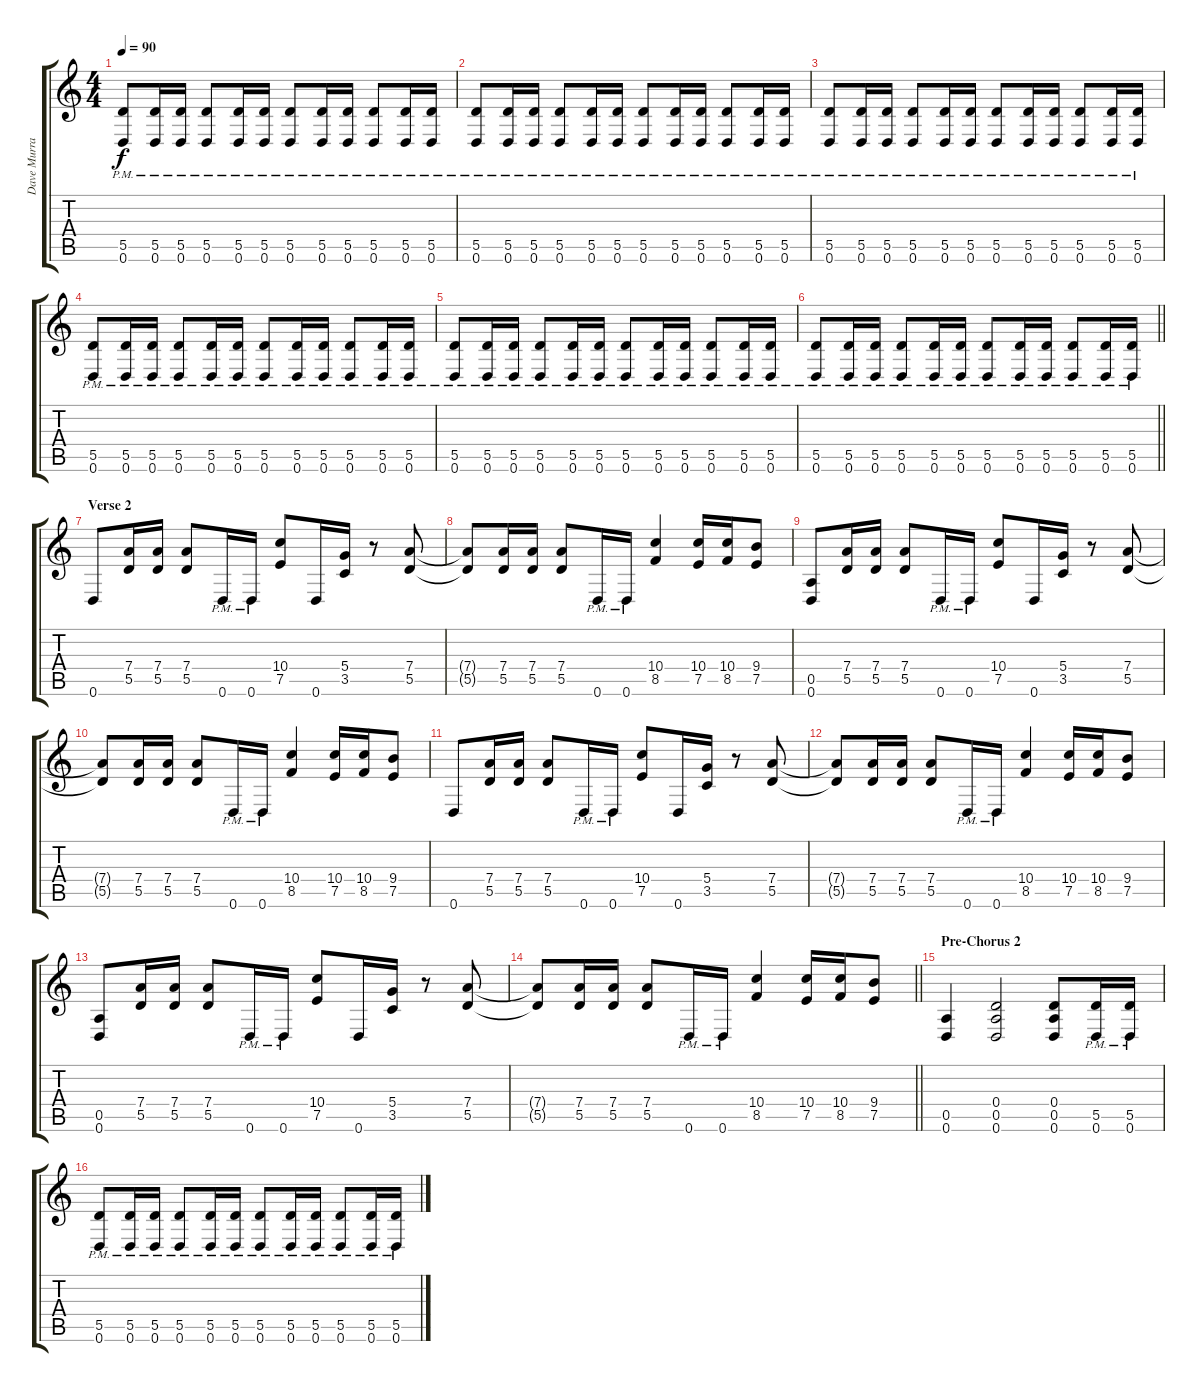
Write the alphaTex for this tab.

\track ("Dave Murray" "Dave Murra") {instrument overdrivenguitar}
\staff {score tabs}
\tuning (E4 B3 G3 D3 A2 D2) {hide}
\ts (4 4)
\tempo 90
\clef g2
\ks c
(5.5{pm} 0.6{pm}).8{dy f} (5.5{pm} 0.6{pm}).16 (5.5{pm} 0.6{pm}).16 (5.5{pm} 0.6{pm}).8 (5.5{pm} 0.6{pm}).16 (5.5{pm} 0.6{pm}).16 (5.5{pm} 0.6{pm}).8 (5.5{pm} 0.6{pm}).16 (5.5{pm} 0.6{pm}).16 (5.5{pm} 0.6{pm}).8 (5.5{pm} 0.6{pm}).16 (5.5{pm} 0.6{pm}).16 |
(5.5{pm} 0.6{pm}).8 (5.5{pm} 0.6{pm}).16 (5.5{pm} 0.6{pm}).16 (5.5{pm} 0.6{pm}).8 (5.5{pm} 0.6{pm}).16 (5.5{pm} 0.6{pm}).16 (5.5{pm} 0.6{pm}).8 (5.5{pm} 0.6{pm}).16 (5.5{pm} 0.6{pm}).16 (5.5{pm} 0.6{pm}).8 (5.5{pm} 0.6{pm}).16 (5.5{pm} 0.6{pm}).16 |
(5.5{pm} 0.6{pm}).8 (5.5{pm} 0.6{pm}).16 (5.5{pm} 0.6{pm}).16 (5.5{pm} 0.6{pm}).8 (5.5{pm} 0.6{pm}).16 (5.5{pm} 0.6{pm}).16 (5.5{pm} 0.6{pm}).8 (5.5{pm} 0.6{pm}).16 (5.5{pm} 0.6{pm}).16 (5.5{pm} 0.6{pm}).8 (5.5{pm} 0.6{pm}).16 (5.5{pm} 0.6{pm}).16 |
(5.5{pm} 0.6{pm}).8 (5.5{pm} 0.6{pm}).16 (5.5{pm} 0.6{pm}).16 (5.5{pm} 0.6{pm}).8 (5.5{pm} 0.6{pm}).16 (5.5{pm} 0.6{pm}).16 (5.5{pm} 0.6{pm}).8 (5.5{pm} 0.6{pm}).16 (5.5{pm} 0.6{pm}).16 (5.5{pm} 0.6{pm}).8 (5.5{pm} 0.6{pm}).16 (5.5{pm} 0.6{pm}).16 |
(5.5{pm} 0.6{pm}).8 (5.5{pm} 0.6{pm}).16 (5.5{pm} 0.6{pm}).16 (5.5{pm} 0.6{pm}).8 (5.5{pm} 0.6{pm}).16 (5.5{pm} 0.6{pm}).16 (5.5{pm} 0.6{pm}).8 (5.5{pm} 0.6{pm}).16 (5.5{pm} 0.6{pm}).16 (5.5{pm} 0.6{pm}).8 (5.5{pm} 0.6{pm}).16 (5.5{pm} 0.6{pm}).16 |
\barLineRight lightlight
(5.5{pm} 0.6{pm}).8 (5.5{pm} 0.6{pm}).16 (5.5{pm} 0.6{pm}).16 (5.5{pm} 0.6{pm}).8 (5.5{pm} 0.6{pm}).16 (5.5{pm} 0.6{pm}).16 (5.5{pm} 0.6{pm}).8 (5.5{pm} 0.6{pm}).16 (5.5{pm} 0.6{pm}).16 (5.5{pm} 0.6{pm}).8 (5.5{pm} 0.6{pm}).16 (5.5{pm} 0.6{pm}).16 |
\section ("" "Verse 2")
0.6.8 (7.4 5.5).16 (7.4 5.5).16 (7.4 5.5).8 0.6{pm}.16 0.6{pm}.16 (10.4 7.5).8 0.6.16 (5.4 3.5).16 r.8 (7.4 5.5).8 |
(7.4{t} 5.5{t}).8 (7.4 5.5).16 (7.4 5.5).16 (7.4 5.5).8 0.6{pm}.16 0.6{pm}.16 (10.4 8.5).4 (10.4 7.5).16 (10.4 8.5).16 (9.4 7.5).8 |
(0.5 0.6).8 (7.4 5.5).16 (7.4 5.5).16 (7.4 5.5).8 0.6{pm}.16 0.6{pm}.16 (10.4 7.5).8 0.6.16 (5.4 3.5).16 r.8 (7.4 5.5).8 |
(7.4{t} 5.5{t}).8 (7.4 5.5).16 (7.4 5.5).16 (7.4 5.5).8 0.6{pm}.16 0.6{pm}.16 (10.4 8.5).4 (10.4 7.5).16 (10.4 8.5).16 (9.4 7.5).8 |
0.6.8 (7.4 5.5).16 (7.4 5.5).16 (7.4 5.5).8 0.6{pm}.16 0.6{pm}.16 (10.4 7.5).8 0.6.16 (5.4 3.5).16 r.8 (7.4 5.5).8 |
(7.4{t} 5.5{t}).8 (7.4 5.5).16 (7.4 5.5).16 (7.4 5.5).8 0.6{pm}.16 0.6{pm}.16 (10.4 8.5).4 (10.4 7.5).16 (10.4 8.5).16 (9.4 7.5).8 |
(0.5 0.6).8 (7.4 5.5).16 (7.4 5.5).16 (7.4 5.5).8 0.6{pm}.16 0.6{pm}.16 (10.4 7.5).8 0.6.16 (5.4 3.5).16 r.8 (7.4 5.5).8 |
\barLineRight lightlight
(7.4{t} 5.5{t}).8 (7.4 5.5).16 (7.4 5.5).16 (7.4 5.5).8 0.6{pm}.16 0.6{pm}.16 (10.4 8.5).4 (10.4 7.5).16 (10.4 8.5).16 (9.4 7.5).8 |
\section ("" "Pre-Chorus 2")
(0.5 0.6).4 (0.4 0.5 0.6).2 (0.4 0.5 0.6).8 (5.5{pm} 0.6{pm}).16 (5.5{pm} 0.6{pm}).16 |
(5.5{pm} 0.6{pm}).8 (5.5{pm} 0.6{pm}).16 (5.5{pm} 0.6{pm}).16 (5.5{pm} 0.6{pm}).8 (5.5{pm} 0.6{pm}).16 (5.5{pm} 0.6{pm}).16 (5.5{pm} 0.6{pm}).8 (5.5{pm} 0.6{pm}).16 (5.5{pm} 0.6{pm}).16 (5.5{pm} 0.6{pm}).8 (5.5{pm} 0.6{pm}).16 (5.5{pm} 0.6{pm}).16
